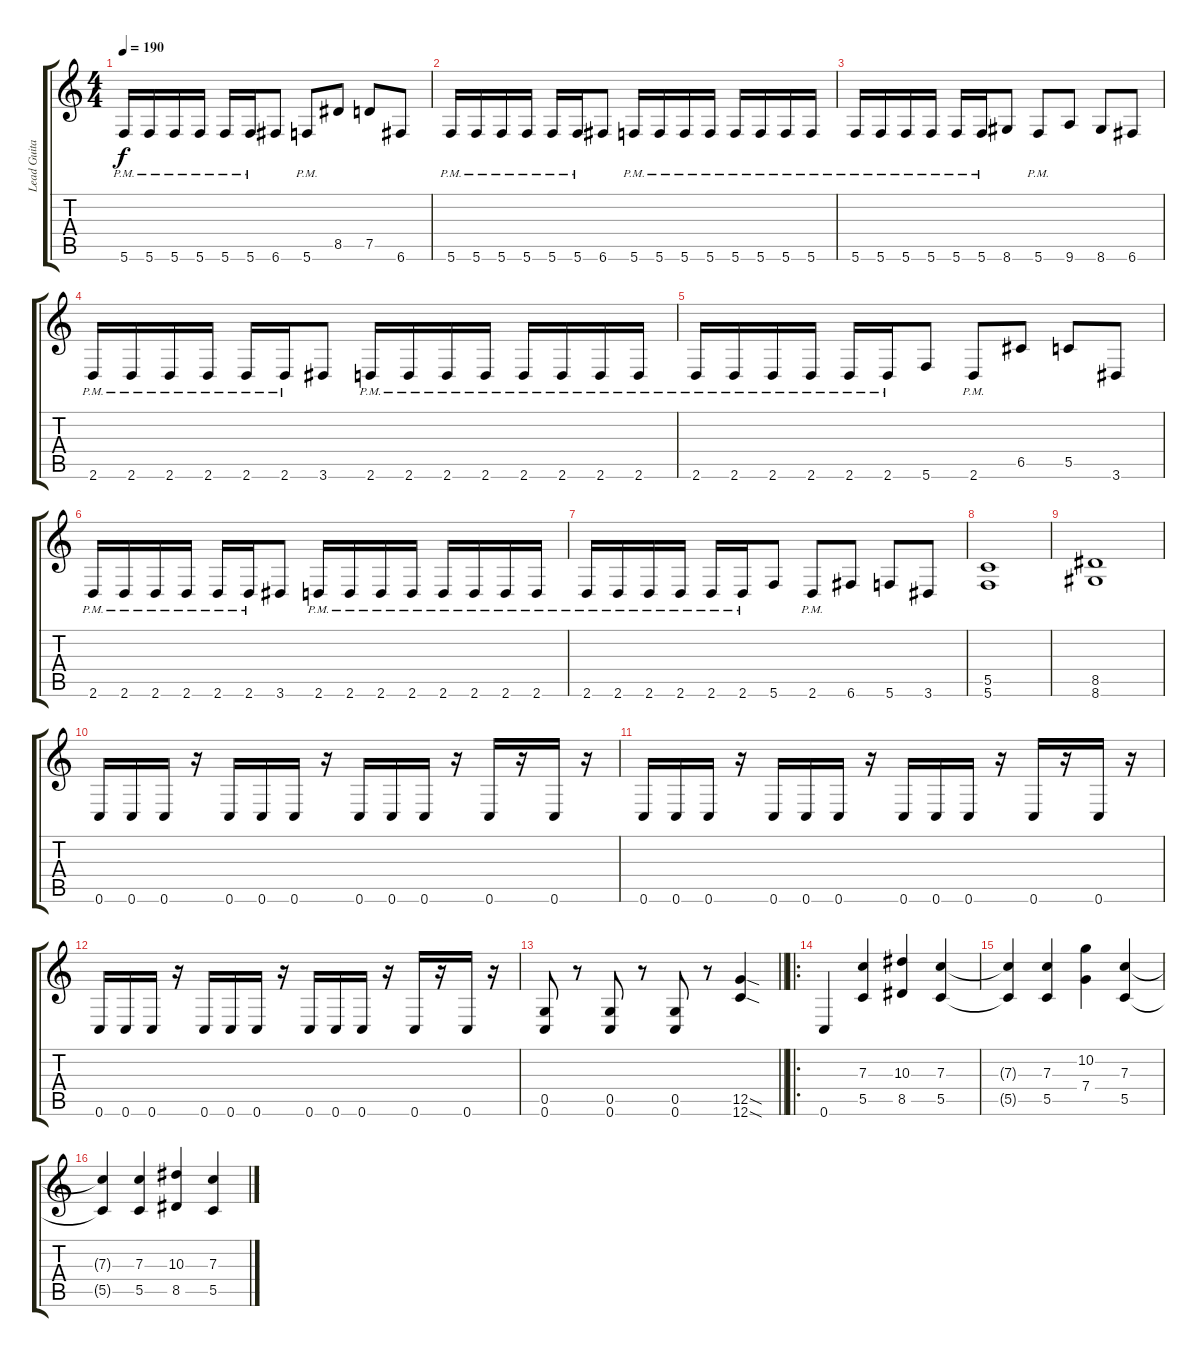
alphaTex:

\track ("Lead Guitar" "Lead Guita") {instrument overdrivenguitar}
\staff {score tabs}
\tuning (D4 A3 F3 C3 G2 C2) {hide}
\ts (4 4)
\tempo 190
\clef g2
\ks c
5.6{pm}.16{dy f} 5.6{pm}.16 5.6{pm}.16 5.6{pm}.16 5.6{pm}.16 5.6{pm}.16 6.6.8 5.6{pm}.8 8.5.8 7.5.8 6.6.8 |
5.6{pm}.16 5.6{pm}.16 5.6{pm}.16 5.6{pm}.16 5.6{pm}.16 5.6{pm}.16 6.6.8 5.6{pm}.16 5.6{pm}.16 5.6{pm}.16 5.6{pm}.16 5.6{pm}.16 5.6{pm}.16 5.6{pm}.16 5.6{pm}.16 |
5.6{pm}.16 5.6{pm}.16 5.6{pm}.16 5.6{pm}.16 5.6{pm}.16 5.6{pm}.16 8.6.8 5.6{pm}.8 9.6.8 8.6.8 6.6.8 |
2.6{pm}.16 2.6{pm}.16 2.6{pm}.16 2.6{pm}.16 2.6{pm}.16 2.6{pm}.16 3.6.8 2.6{pm}.16 2.6{pm}.16 2.6{pm}.16 2.6{pm}.16 2.6{pm}.16 2.6{pm}.16 2.6{pm}.16 2.6{pm}.16 |
2.6{pm}.16 2.6{pm}.16 2.6{pm}.16 2.6{pm}.16 2.6{pm}.16 2.6{pm}.16 5.6.8 2.6{pm}.8 6.5.8 5.5.8 3.6.8 |
2.6{pm}.16 2.6{pm}.16 2.6{pm}.16 2.6{pm}.16 2.6{pm}.16 2.6{pm}.16 3.6.8 2.6{pm}.16 2.6{pm}.16 2.6{pm}.16 2.6{pm}.16 2.6{pm}.16 2.6{pm}.16 2.6{pm}.16 2.6{pm}.16 |
2.6{pm}.16 2.6{pm}.16 2.6{pm}.16 2.6{pm}.16 2.6{pm}.16 2.6{pm}.16 5.6.8 2.6{pm}.8 6.6.8 5.6.8 3.6.8 |
(5.5 5.6).1 |
(8.5 8.6).1 |
0.6.16 0.6.16 0.6.16 r.16 0.6.16 0.6.16 0.6.16 r.16 0.6.16 0.6.16 0.6.16 r.16 0.6.16 r.16 0.6.16 r.16 |
0.6.16 0.6.16 0.6.16 r.16 0.6.16 0.6.16 0.6.16 r.16 0.6.16 0.6.16 0.6.16 r.16 0.6.16 r.16 0.6.16 r.16 |
0.6.16 0.6.16 0.6.16 r.16 0.6.16 0.6.16 0.6.16 r.16 0.6.16 0.6.16 0.6.16 r.16 0.6.16 r.16 0.6.16 r.16 |
\barLineRight lightlight
(0.5 0.6).8 r.8 (0.5 0.6).8 r.8 (0.5 0.6).8 r.8 (12.5{sod} 12.6{sod}).4 |
\ro
0.6.4 (7.3 5.5).4 (10.3 8.5).4 (7.3 5.5).4 |
(7.3{t} 5.5{t}).4 (7.3 5.5).4 (10.2 7.4).4 (7.3 5.5).4 |
(7.3{t} 5.5{t}).4 (7.3 5.5).4 (10.3 8.5).4 (7.3 5.5).4
